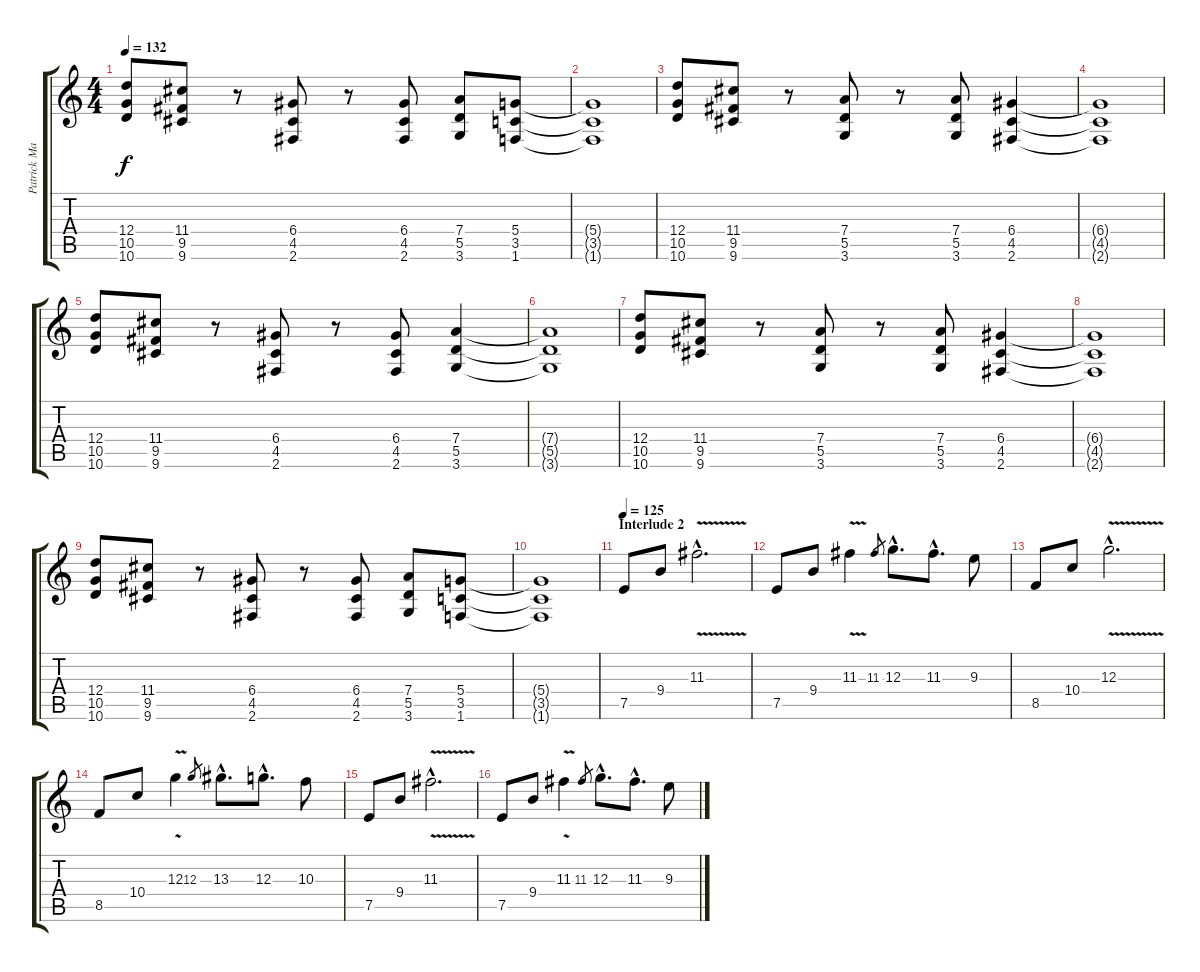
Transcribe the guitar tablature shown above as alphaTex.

\track ("Patrick Mameli " "Patrick Ma") {instrument distortionguitar}
\staff {score tabs}
\tuning (E4 B3 G3 D3 A2 E2) {hide}
\ts (4 4)
\tempo 132
\clef g2
\ks c
(12.4 10.5 10.6).8{dy f} (11.4 9.5 9.6).8 r.8 (6.4 4.5 2.6).8 r.8 (6.4 4.5 2.6).8 (7.4 5.5 3.6).8 (5.4 3.5 1.6).8 |
(5.4{t} 3.5{t} 1.6{t}).1 |
(12.4 10.5 10.6).8 (11.4 9.5 9.6).8 r.8 (7.4 5.5 3.6).8 r.8 (7.4 5.5 3.6).8 (6.4 4.5 2.6).4 |
(6.4{t} 4.5{t} 2.6{t}).1 |
(12.4 10.5 10.6).8 (11.4 9.5 9.6).8 r.8 (6.4 4.5 2.6).8 r.8 (6.4 4.5 2.6).8 (7.4 5.5 3.6).4 |
(7.4{t} 5.5{t} 3.6{t}).1 |
(12.4 10.5 10.6).8 (11.4 9.5 9.6).8 r.8 (7.4 5.5 3.6).8 r.8 (7.4 5.5 3.6).8 (6.4 4.5 2.6).4 |
(6.4{t} 4.5{t} 2.6{t}).1 |
(12.4 10.5 10.6).8 (11.4 9.5 9.6).8 r.8 (6.4 4.5 2.6).8 r.8 (6.4 4.5 2.6).8 (7.4 5.5 3.6).8 (5.4 3.5 1.6).8 |
(5.4{t} 3.5{t} 1.6{t}).1 |
\section ("" "Interlude 2")
\tempo 125
7.5.8 9.4.8 11.3{v hac}.2{d} |
7.5.8 9.4.8 11.3{v}.4 11.3.8{gr} 12.3{hac}.8{d} 11.3{hac}.8{d} 9.3.8 |
8.5.8 10.4.8 12.3{v hac}.2{d} |
8.5.8 10.4.8 12.3{v}.4 12.3.8{gr} 13.3{hac}.8{d} 12.3{hac}.8{d} 10.3.8 |
7.5.8 9.4.8 11.3{v hac}.2{d} |
7.5.8 9.4.8 11.3{v}.4 11.3.8{gr} 12.3{hac}.8{d} 11.3{hac}.8{d} 9.3.8
